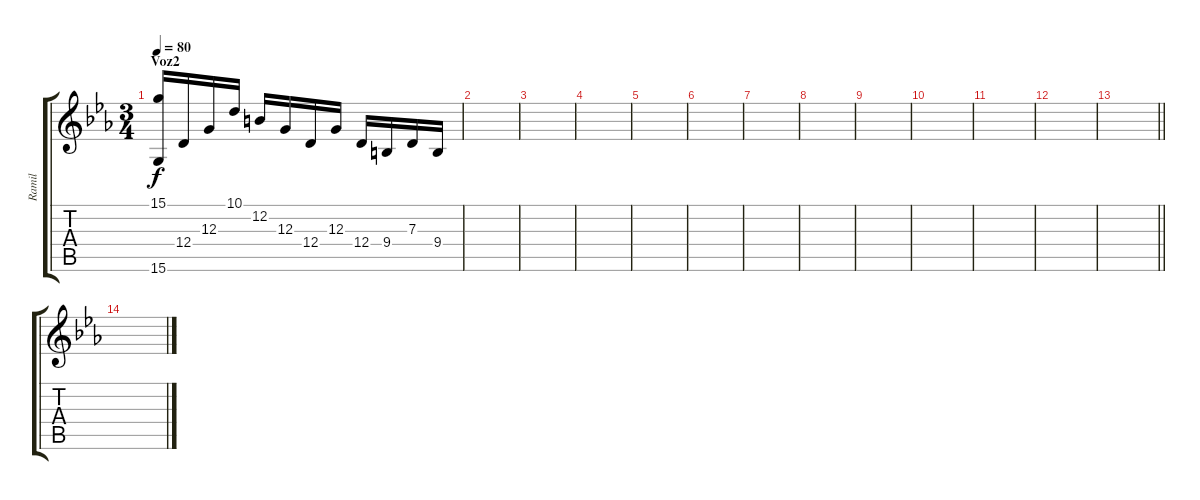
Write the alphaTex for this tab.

\track ("Ramil" "Ramil") {instrument brightacousticpiano}
\staff {score tabs}
\tuning (E4 B3 G3 D3 A2 E2) {hide}
\ts (3 4)
\section ("" "Voz2")
\tempo 80
\clef g2
\ks eb
(15.1 15.6).16{dy f} 12.4.16 12.3.16 10.1.16 12.2.16 12.3.16 12.4.16 12.3.16 12.4.16 9.4.16 7.3.16 9.4.16 |
|
|
|
|
|
|
|
|
|
|
|
\barLineRight lightlight
|
\section ("" "")
